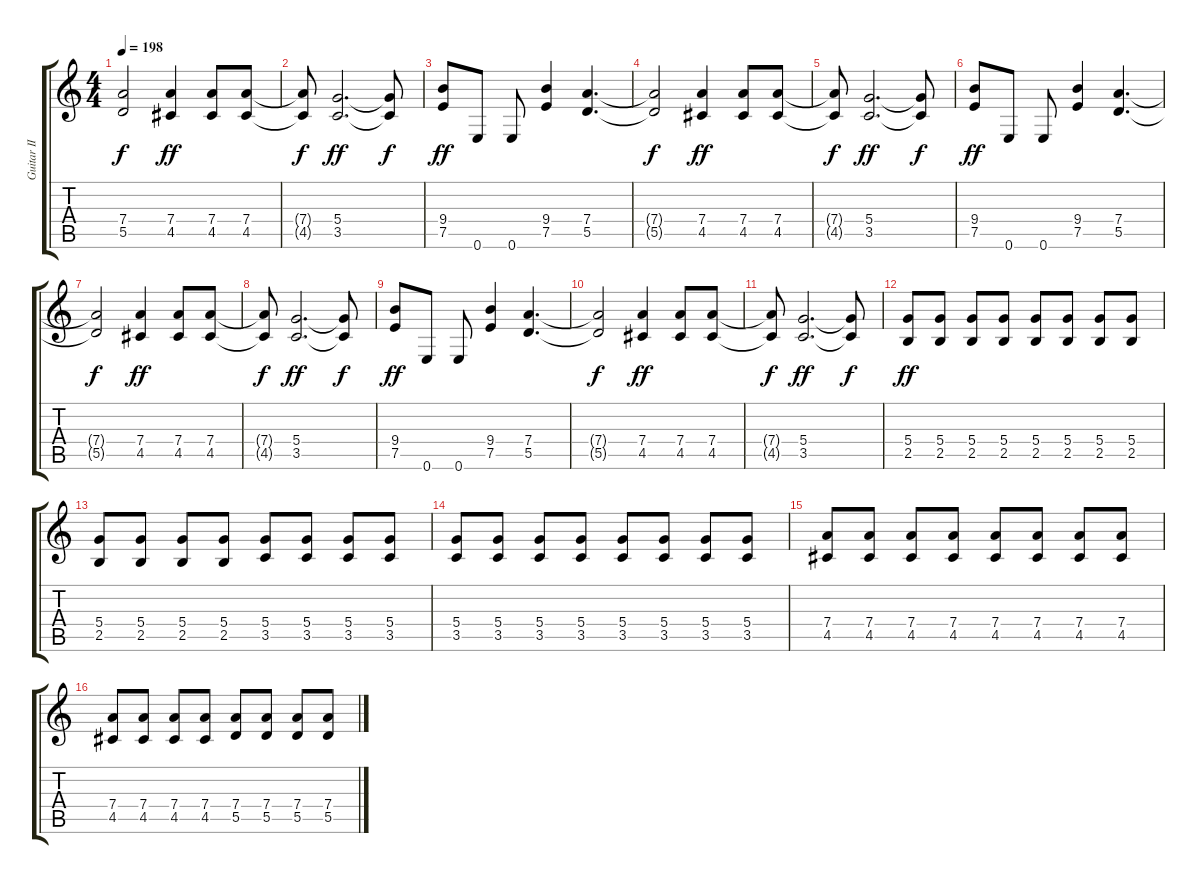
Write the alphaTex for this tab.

\track ("Guitar II" "Guitar II") {instrument overdrivenguitar}
\staff {score tabs}
\tuning (E4 B3 G3 D3 A2 E2) {hide}
\ts (4 4)
\tempo 198
\clef g2
\ks c
(7.4{t} 5.5{t}).2{dy f} (7.4 4.5).4{dy ff} (7.4 4.5).8 (7.4 4.5).8 |
(7.4{t} 4.5{t}).8{dy f} (5.4 3.5).2{d dy ff} (5.4{t} 3.5{t}).8{dy f} |
(9.4 7.5).8{dy ff} 0.6.8 0.6.8 (9.4 7.5).4 (7.4 5.5).4{d} |
(7.4{t} 5.5{t}).2{dy f} (7.4 4.5).4{dy ff} (7.4 4.5).8 (7.4 4.5).8 |
(7.4{t} 4.5{t}).8{dy f} (5.4 3.5).2{d dy ff} (5.4{t} 3.5{t}).8{dy f} |
(9.4 7.5).8{dy ff} 0.6.8 0.6.8 (9.4 7.5).4 (7.4 5.5).4{d} |
(7.4{t} 5.5{t}).2{dy f} (7.4 4.5).4{dy ff} (7.4 4.5).8 (7.4 4.5).8 |
(7.4{t} 4.5{t}).8{dy f} (5.4 3.5).2{d dy ff} (5.4{t} 3.5{t}).8{dy f} |
(9.4 7.5).8{dy ff} 0.6.8 0.6.8 (9.4 7.5).4 (7.4 5.5).4{d} |
(7.4{t} 5.5{t}).2{dy f} (7.4 4.5).4{dy ff} (7.4 4.5).8 (7.4 4.5).8 |
(7.4{t} 4.5{t}).8{dy f} (5.4 3.5).2{d dy ff} (5.4{t} 3.5{t}).8{dy f} |
(5.4 2.5).8{dy ff} (5.4 2.5).8 (5.4 2.5).8 (5.4 2.5).8 (5.4 2.5).8 (5.4 2.5).8 (5.4 2.5).8 (5.4 2.5).8 |
(5.4 2.5).8 (5.4 2.5).8 (5.4 2.5).8 (5.4 2.5).8 (5.4 3.5).8 (5.4 3.5).8 (5.4 3.5).8 (5.4 3.5).8 |
(5.4 3.5).8 (5.4 3.5).8 (5.4 3.5).8 (5.4 3.5).8 (5.4 3.5).8 (5.4 3.5).8 (5.4 3.5).8 (5.4 3.5).8 |
(7.4 4.5).8 (7.4 4.5).8 (7.4 4.5).8 (7.4 4.5).8 (7.4 4.5).8 (7.4 4.5).8 (7.4 4.5).8 (7.4 4.5).8 |
(7.4 4.5).8 (7.4 4.5).8 (7.4 4.5).8 (7.4 4.5).8 (7.4 5.5).8 (7.4 5.5).8 (7.4 5.5).8 (7.4 5.5).8
